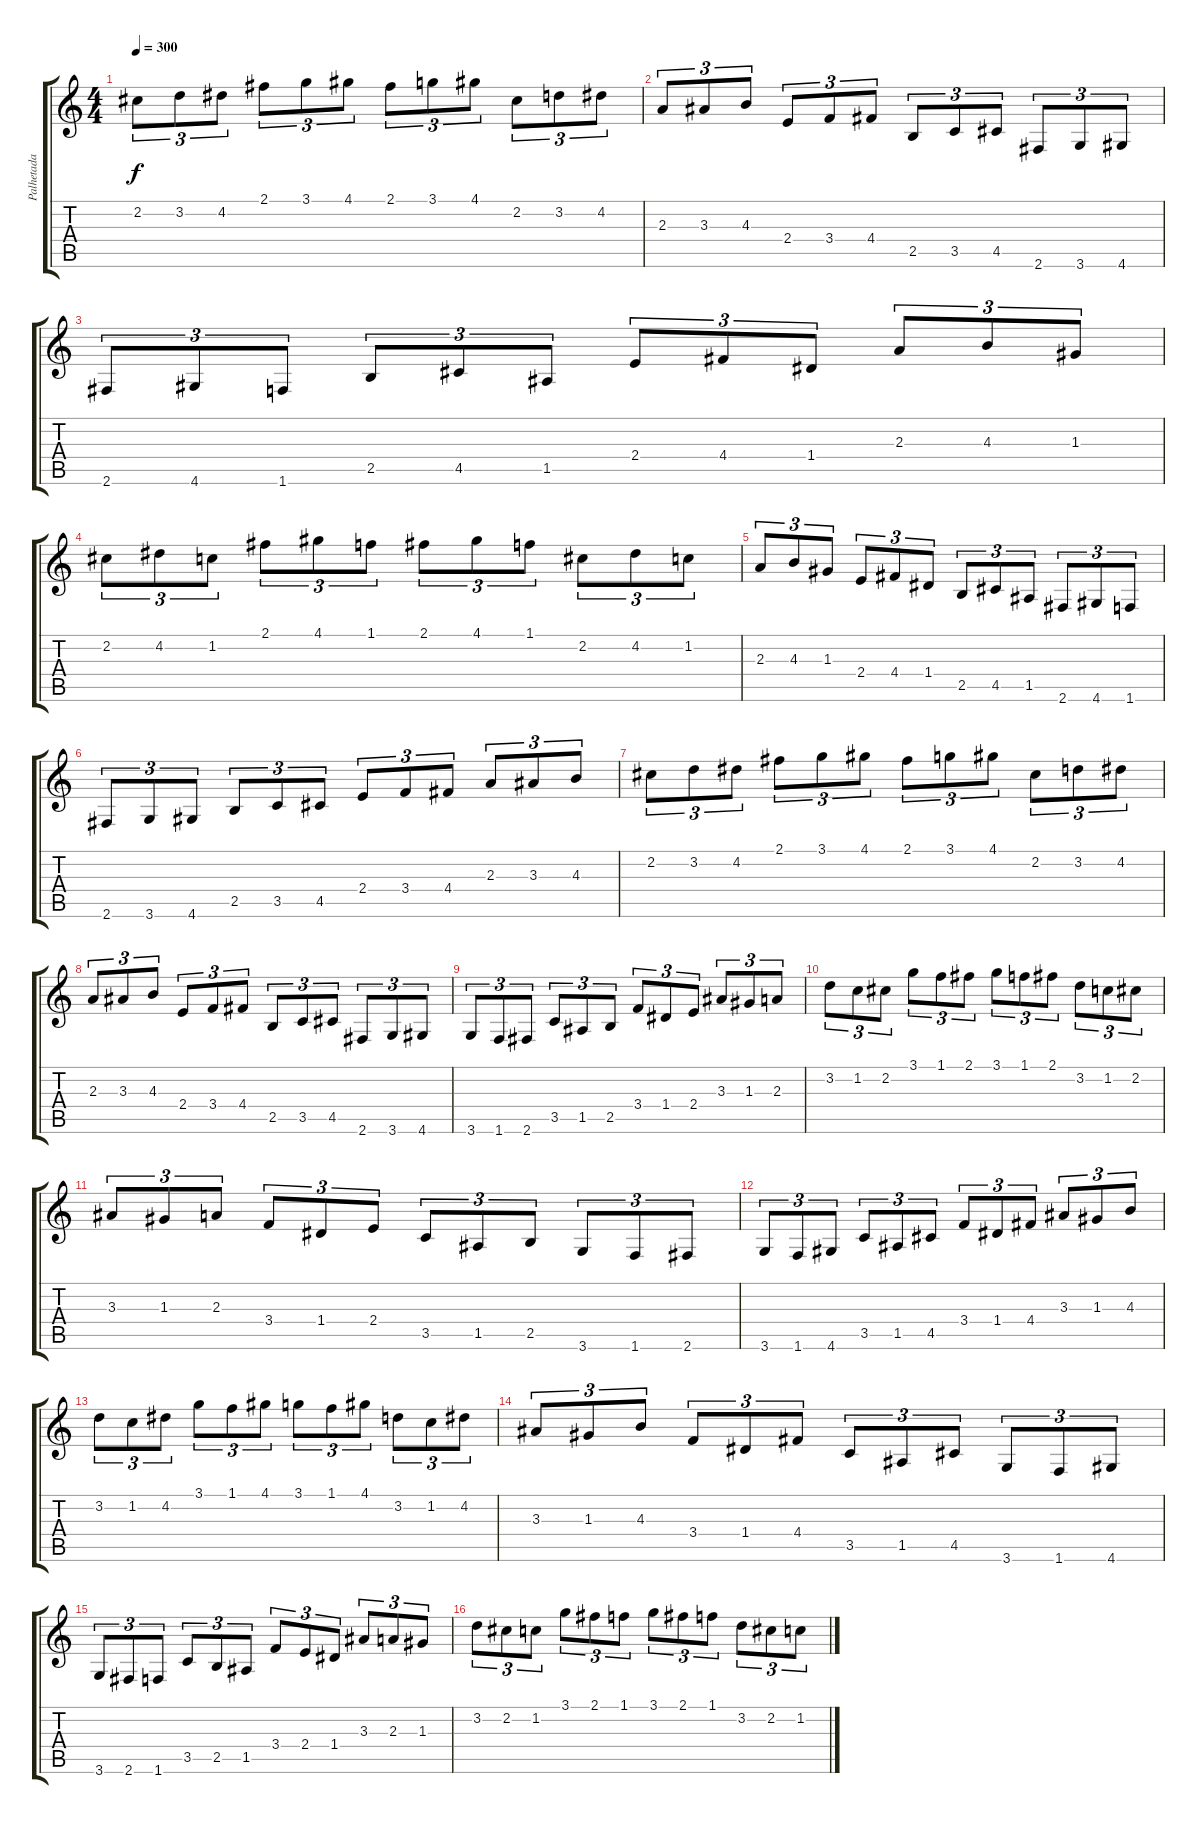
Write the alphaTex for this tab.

\track ("Palhetada - Prontos!" "Palhetada ") {instrument overdrivenguitar}
\staff {score tabs}
\tuning (E4 B3 G3 D3 A2 E2) {hide}
\ts (4 4)
\tempo 300
\clef g2
\ks c
2.2.8{tu (3 2) dy f} 3.2.8{tu (3 2)} 4.2.8{tu (3 2)} 2.1.8{tu (3 2)} 3.1.8{tu (3 2)} 4.1.8{tu (3 2)} 2.1.8{tu (3 2)} 3.1.8{tu (3 2)} 4.1.8{tu (3 2)} 2.2.8{tu (3 2)} 3.2.8{tu (3 2)} 4.2.8{tu (3 2)} |
2.3.8{tu (3 2)} 3.3.8{tu (3 2)} 4.3.8{tu (3 2)} 2.4.8{tu (3 2)} 3.4.8{tu (3 2)} 4.4.8{tu (3 2)} 2.5.8{tu (3 2)} 3.5.8{tu (3 2)} 4.5.8{tu (3 2)} 2.6.8{tu (3 2)} 3.6.8{tu (3 2)} 4.6.8{tu (3 2)} |
2.6.8{tu (3 2)} 4.6.8{tu (3 2)} 1.6.8{tu (3 2)} 2.5.8{tu (3 2)} 4.5.8{tu (3 2)} 1.5.8{tu (3 2)} 2.4.8{tu (3 2)} 4.4.8{tu (3 2)} 1.4.8{tu (3 2)} 2.3.8{tu (3 2)} 4.3.8{tu (3 2)} 1.3.8{tu (3 2)} |
2.2.8{tu (3 2)} 4.2.8{tu (3 2)} 1.2.8{tu (3 2)} 2.1.8{tu (3 2)} 4.1.8{tu (3 2)} 1.1.8{tu (3 2)} 2.1.8{tu (3 2)} 4.1.8{tu (3 2)} 1.1.8{tu (3 2)} 2.2.8{tu (3 2)} 4.2.8{tu (3 2)} 1.2.8{tu (3 2)} |
2.3.8{tu (3 2)} 4.3.8{tu (3 2)} 1.3.8{tu (3 2)} 2.4.8{tu (3 2)} 4.4.8{tu (3 2)} 1.4.8{tu (3 2)} 2.5.8{tu (3 2)} 4.5.8{tu (3 2)} 1.5.8{tu (3 2)} 2.6.8{tu (3 2)} 4.6.8{tu (3 2)} 1.6.8{tu (3 2)} |
2.6.8{tu (3 2)} 3.6.8{tu (3 2)} 4.6.8{tu (3 2)} 2.5.8{tu (3 2)} 3.5.8{tu (3 2)} 4.5.8{tu (3 2)} 2.4.8{tu (3 2)} 3.4.8{tu (3 2)} 4.4.8{tu (3 2)} 2.3.8{tu (3 2)} 3.3.8{tu (3 2)} 4.3.8{tu (3 2)} |
2.2.8{tu (3 2)} 3.2.8{tu (3 2)} 4.2.8{tu (3 2)} 2.1.8{tu (3 2)} 3.1.8{tu (3 2)} 4.1.8{tu (3 2)} 2.1.8{tu (3 2)} 3.1.8{tu (3 2)} 4.1.8{tu (3 2)} 2.2.8{tu (3 2)} 3.2.8{tu (3 2)} 4.2.8{tu (3 2)} |
2.3.8{tu (3 2)} 3.3.8{tu (3 2)} 4.3.8{tu (3 2)} 2.4.8{tu (3 2)} 3.4.8{tu (3 2)} 4.4.8{tu (3 2)} 2.5.8{tu (3 2)} 3.5.8{tu (3 2)} 4.5.8{tu (3 2)} 2.6.8{tu (3 2)} 3.6.8{tu (3 2)} 4.6.8{tu (3 2)} |
3.6.8{tu (3 2)} 1.6.8{tu (3 2)} 2.6.8{tu (3 2)} 3.5.8{tu (3 2)} 1.5.8{tu (3 2)} 2.5.8{tu (3 2)} 3.4.8{tu (3 2)} 1.4.8{tu (3 2)} 2.4.8{tu (3 2)} 3.3.8{tu (3 2)} 1.3.8{tu (3 2)} 2.3.8{tu (3 2)} |
3.2.8{tu (3 2)} 1.2.8{tu (3 2)} 2.2.8{tu (3 2)} 3.1.8{tu (3 2)} 1.1.8{tu (3 2)} 2.1.8{tu (3 2)} 3.1.8{tu (3 2)} 1.1.8{tu (3 2)} 2.1.8{tu (3 2)} 3.2.8{tu (3 2)} 1.2.8{tu (3 2)} 2.2.8{tu (3 2)} |
3.3.8{tu (3 2)} 1.3.8{tu (3 2)} 2.3.8{tu (3 2)} 3.4.8{tu (3 2)} 1.4.8{tu (3 2)} 2.4.8{tu (3 2)} 3.5.8{tu (3 2)} 1.5.8{tu (3 2)} 2.5.8{tu (3 2)} 3.6.8{tu (3 2)} 1.6.8{tu (3 2)} 2.6.8{tu (3 2)} |
3.6.8{tu (3 2)} 1.6.8{tu (3 2)} 4.6.8{tu (3 2)} 3.5.8{tu (3 2)} 1.5.8{tu (3 2)} 4.5.8{tu (3 2)} 3.4.8{tu (3 2)} 1.4.8{tu (3 2)} 4.4.8{tu (3 2)} 3.3.8{tu (3 2)} 1.3.8{tu (3 2)} 4.3.8{tu (3 2)} |
3.2.8{tu (3 2)} 1.2.8{tu (3 2)} 4.2.8{tu (3 2)} 3.1.8{tu (3 2)} 1.1.8{tu (3 2)} 4.1.8{tu (3 2)} 3.1.8{tu (3 2)} 1.1.8{tu (3 2)} 4.1.8{tu (3 2)} 3.2.8{tu (3 2)} 1.2.8{tu (3 2)} 4.2.8{tu (3 2)} |
3.3.8{tu (3 2)} 1.3.8{tu (3 2)} 4.3.8{tu (3 2)} 3.4.8{tu (3 2)} 1.4.8{tu (3 2)} 4.4.8{tu (3 2)} 3.5.8{tu (3 2)} 1.5.8{tu (3 2)} 4.5.8{tu (3 2)} 3.6.8{tu (3 2)} 1.6.8{tu (3 2)} 4.6.8{tu (3 2)} |
3.6.8{tu (3 2)} 2.6.8{tu (3 2)} 1.6.8{tu (3 2)} 3.5.8{tu (3 2)} 2.5.8{tu (3 2)} 1.5.8{tu (3 2)} 3.4.8{tu (3 2)} 2.4.8{tu (3 2)} 1.4.8{tu (3 2)} 3.3.8{tu (3 2)} 2.3.8{tu (3 2)} 1.3.8{tu (3 2)} |
3.2.8{tu (3 2)} 2.2.8{tu (3 2)} 1.2.8{tu (3 2)} 3.1.8{tu (3 2)} 2.1.8{tu (3 2)} 1.1.8{tu (3 2)} 3.1.8{tu (3 2)} 2.1.8{tu (3 2)} 1.1.8{tu (3 2)} 3.2.8{tu (3 2)} 2.2.8{tu (3 2)} 1.2.8{tu (3 2)}
